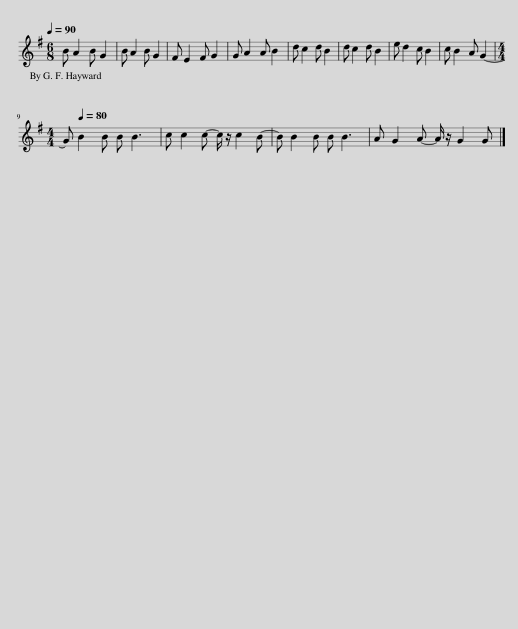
X:1
L:1/8
Q:1/4=90
M:6/8
I:linebreak $
K:G
V:1 treble
V:1
 B A2 B G2 | B A2 B G2 | F E2 F G2 | G A2 A B2 | d c2 d B2 | %5
 d c2 d B2 | e d2 c B2 | c B2 A G2- |$[M:4/4] G[Q:1/4=80] B2 B B B3 | c c2 c- c/ z/ c2 B- | %10
 B B2 B B B3 | A G2 A- A/ z/ G2 G |] %12
